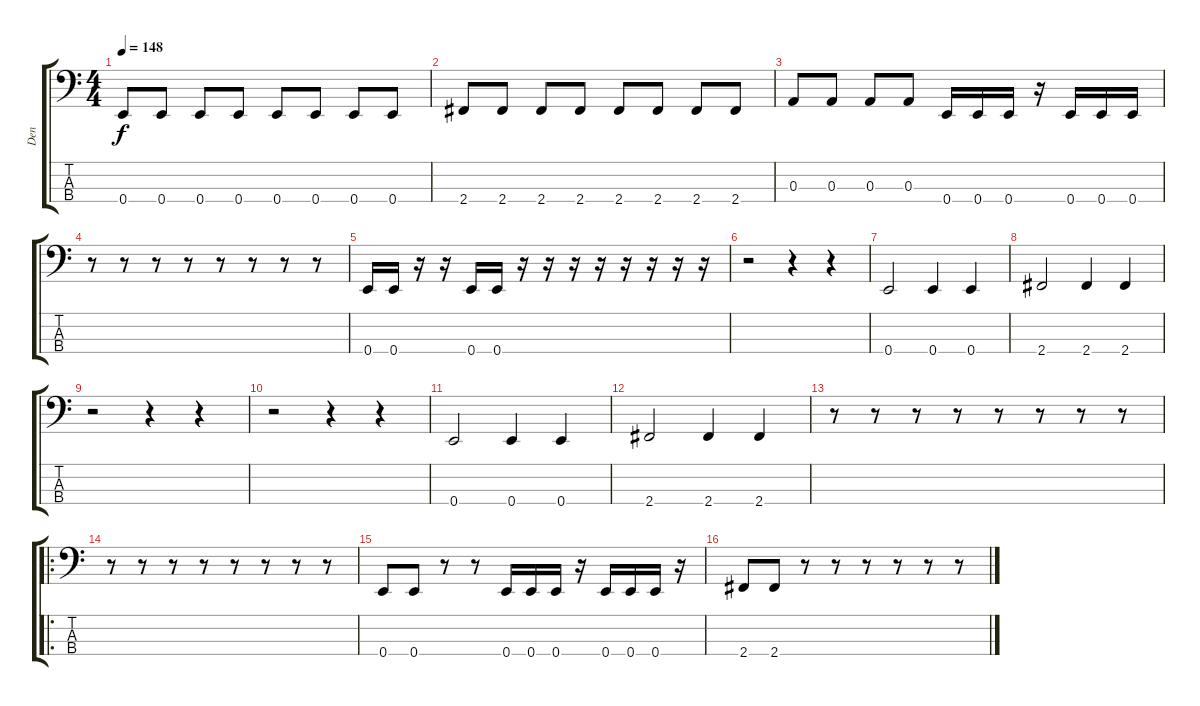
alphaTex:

\track ("Den" "Den") {instrument electricbasspick}
\staff {score tabs}
\tuning (G2 D2 A1 E1) {hide}
\ts (4 4)
\tempo 148
\clef f4
\ks c
0.4.8{dy f} 0.4.8 0.4.8 0.4.8 0.4.8 0.4.8 0.4.8 0.4.8 |
2.4.8 2.4.8 2.4.8 2.4.8 2.4.8 2.4.8 2.4.8 2.4.8 |
0.3.8 0.3.8 0.3.8 0.3.8 0.4.16 0.4.16 0.4.16 r.16 0.4.16 0.4.16 0.4.16 |
r.8 r.8 r.8 r.8 r.8 r.8 r.8 r.8 |
0.4.16 0.4.16 r.16 r.16 0.4.16 0.4.16 r.16 r.16 r.16 r.16 r.16 r.16 r.16 r.16 |
r.2 r.4 r.4 |
0.4.2 0.4.4 0.4.4 |
2.4.2 2.4.4 2.4.4 |
r.2 r.4 r.4 |
r.2 r.4 r.4 |
0.4.2 0.4.4 0.4.4 |
2.4.2 2.4.4 2.4.4 |
r.8 r.8 r.8 r.8 r.8 r.8 r.8 r.8 |
\ro
r.8 r.8 r.8 r.8 r.8 r.8 r.8 r.8 |
0.4.8 0.4.8 r.8 r.8 0.4.16 0.4.16 0.4.16 r.16 0.4.16 0.4.16 0.4.16 r.16 |
2.4.8 2.4.8 r.8 r.8 r.8 r.8 r.8 r.8
